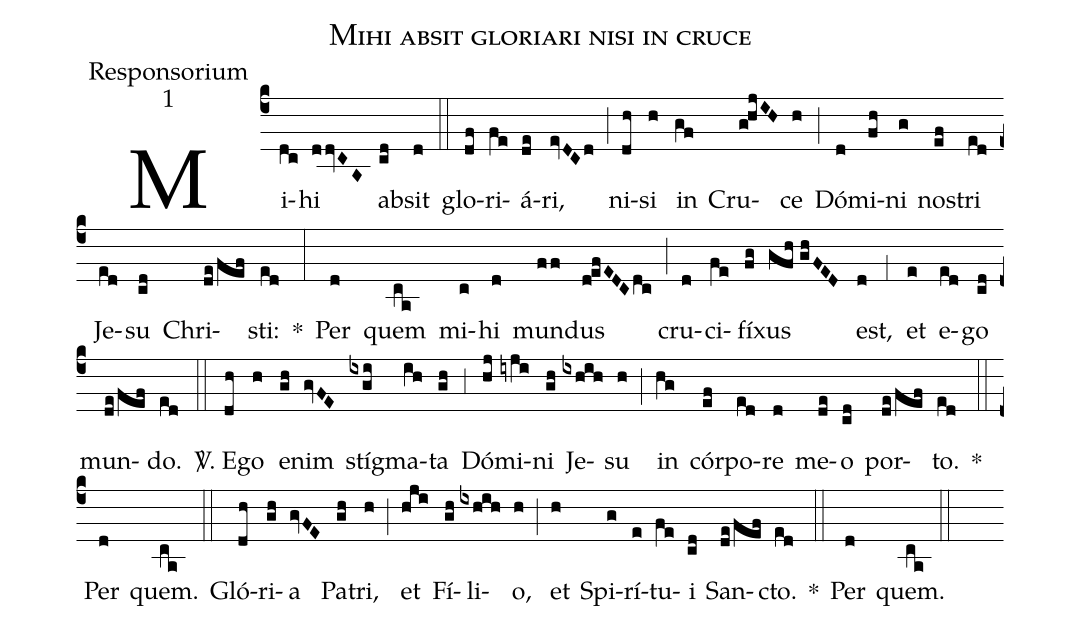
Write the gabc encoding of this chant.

name:Mihi absit gloriari nisi in cruce;
office-part:Responsorium;
mode:1;
%%
(c4) Mi(dc)hi(ddvCA) ab(cd)sit(d) (::)
glo(df)ri(fe)á(de)ri,(evDCd) (;) ni(dh)si(h) in(gf) Cru(g!hjIH)ce(h) (;) Dó(d)mi(fh)ni(g) no(ef)stri(ed) Je(ed)su(cd) Chri(de/fef)sti:(ed) *(:) Per(d) quem(ca) mi(c)hi(d) mun(ff)dus(d!efEDC/dc) (;) cru(d)ci(fe)fí(fg)xus(gfh//ghFED) est,(d) (,1) et(e) e(ed)go(cd) mun(de/fef)do.(ed) (::)

<sp>V/</sp>. E(dh)go(h) e(gh)nim(gvFE) stíg(ixgi)ma(ih)ta(gh) (,3) Dó(hj)mi(iyji)ni(gh) Je(ixhih)su(h) (;) in(hg) cór(ef)po(ed)re(d) me(de)o(cd) por(de/fef)to.(ed) *(::) Per(d) quem.(ca) (::)

Gló(dh)ri(gh)a(gvFE) Pa(gh)tri,(h) (;) et(hji) Fí(gh)li(ixhih)o,(h) (;) et(h) Spi(g)rí(e)tu(fe)i(cd) San(de/fef)cto.(ed) *(::) Per(d) quem.(ca) (::)
